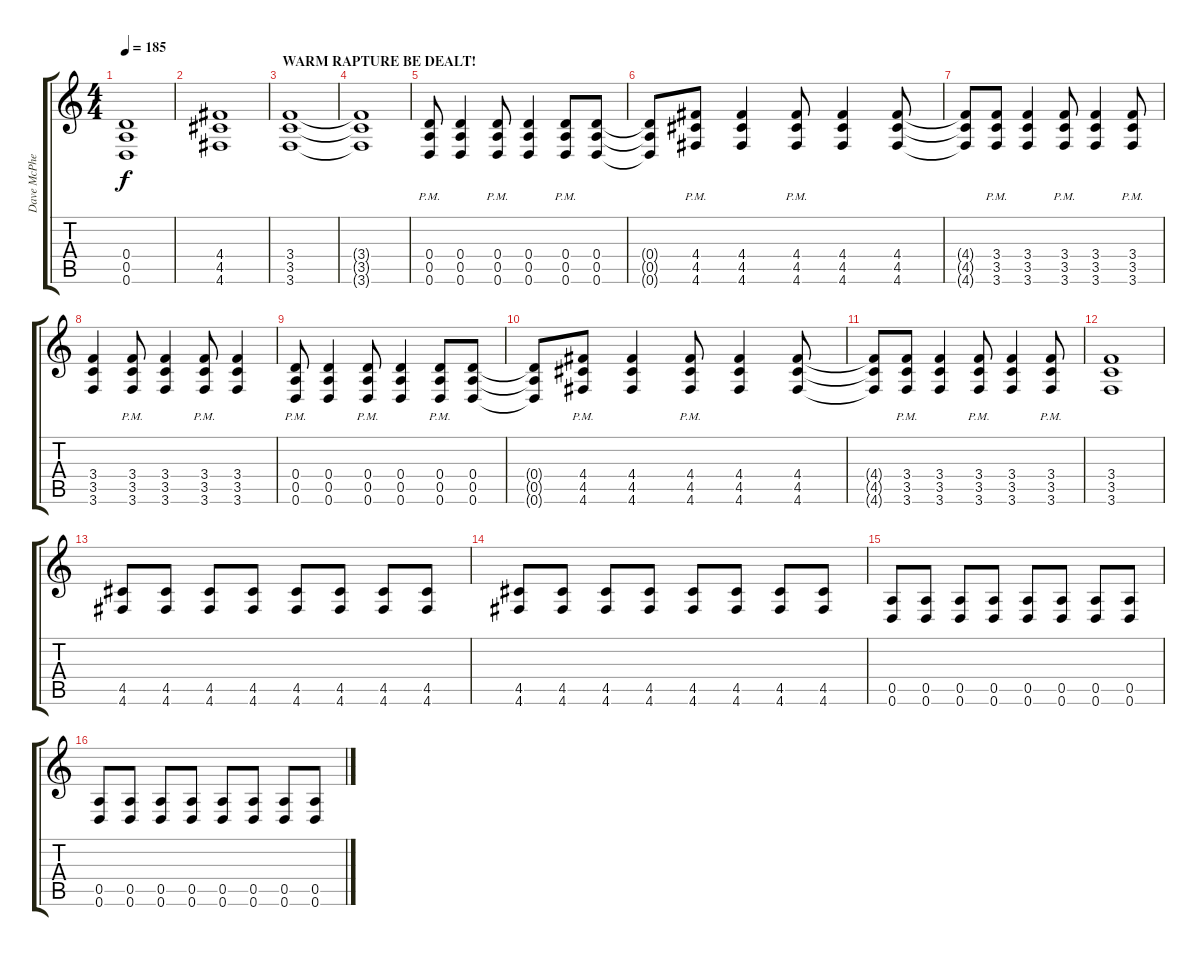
\track ("Dave McPherson" "Dave McPhe") {instrument distortionguitar}
\staff {score tabs}
\tuning (E4 B3 A3 D3 A2 D2) {hide}
\ts (4 4)
\section ("" "")
\tempo 185
\clef g2
\ks c
(0.4 0.5 0.6).1{dy f} |
(4.4 4.5 4.6).1 |
\section ("" "WARM RAPTURE BE DEALT!")
(3.4 3.5 3.6).1 |
(3.4{t} 3.5{t} 3.6{t}).1 |
(0.4{pm} 0.5{pm} 0.6{pm}).8 (0.4 0.5 0.6).4 (0.4{pm} 0.5{pm} 0.6{pm}).8 (0.4 0.5 0.6).4 (0.4{pm} 0.5{pm} 0.6{pm}).8 (0.4 0.5 0.6).8 |
(0.4{t} 0.5{t} 0.6{t}).8 (4.4{pm} 4.5{pm} 4.6{pm}).8 (4.4 4.5 4.6).4 (4.4{pm} 4.5{pm} 4.6{pm}).8 (4.4 4.5 4.6).4 (4.4 4.5 4.6).8 |
(4.4{t} 4.5{t} 4.6{t}).8 (3.4{pm} 3.5{pm} 3.6{pm}).8 (3.4 3.5 3.6).4 (3.4{pm} 3.5{pm} 3.6{pm}).8 (3.4 3.5 3.6).4 (3.4{pm} 3.5{pm} 3.6{pm}).8 |
(3.4 3.5 3.6).4 (3.4{pm} 3.5{pm} 3.6{pm}).8 (3.4 3.5 3.6).4 (3.4{pm} 3.5{pm} 3.6{pm}).8 (3.4 3.5 3.6).4 |
(0.4{pm} 0.5{pm} 0.6{pm}).8 (0.4 0.5 0.6).4 (0.4{pm} 0.5{pm} 0.6{pm}).8 (0.4 0.5 0.6).4 (0.4{pm} 0.5{pm} 0.6{pm}).8 (0.4 0.5 0.6).8 |
(0.4{t} 0.5{t} 0.6{t}).8 (4.4{pm} 4.5{pm} 4.6{pm}).8 (4.4 4.5 4.6).4 (4.4{pm} 4.5{pm} 4.6{pm}).8 (4.4 4.5 4.6).4 (4.4 4.5 4.6).8 |
(4.4{t} 4.5{t} 4.6{t}).8 (3.4{pm} 3.5{pm} 3.6{pm}).8 (3.4 3.5 3.6).4 (3.4{pm} 3.5{pm} 3.6{pm}).8 (3.4 3.5 3.6).4 (3.4{pm} 3.5{pm} 3.6{pm}).8 |
(3.4 3.5 3.6).1 |
(4.5 4.6).8 (4.5 4.6).8 (4.5 4.6).8 (4.5 4.6).8 (4.5 4.6).8 (4.5 4.6).8 (4.5 4.6).8 (4.5 4.6).8 |
(4.5 4.6).8 (4.5 4.6).8 (4.5 4.6).8 (4.5 4.6).8 (4.5 4.6).8 (4.5 4.6).8 (4.5 4.6).8 (4.5 4.6).8 |
(0.5 0.6).8 (0.5 0.6).8 (0.5 0.6).8 (0.5 0.6).8 (0.5 0.6).8 (0.5 0.6).8 (0.5 0.6).8 (0.5 0.6).8 |
(0.5 0.6).8 (0.5 0.6).8 (0.5 0.6).8 (0.5 0.6).8 (0.5 0.6).8 (0.5 0.6).8 (0.5 0.6).8 (0.5 0.6).8
